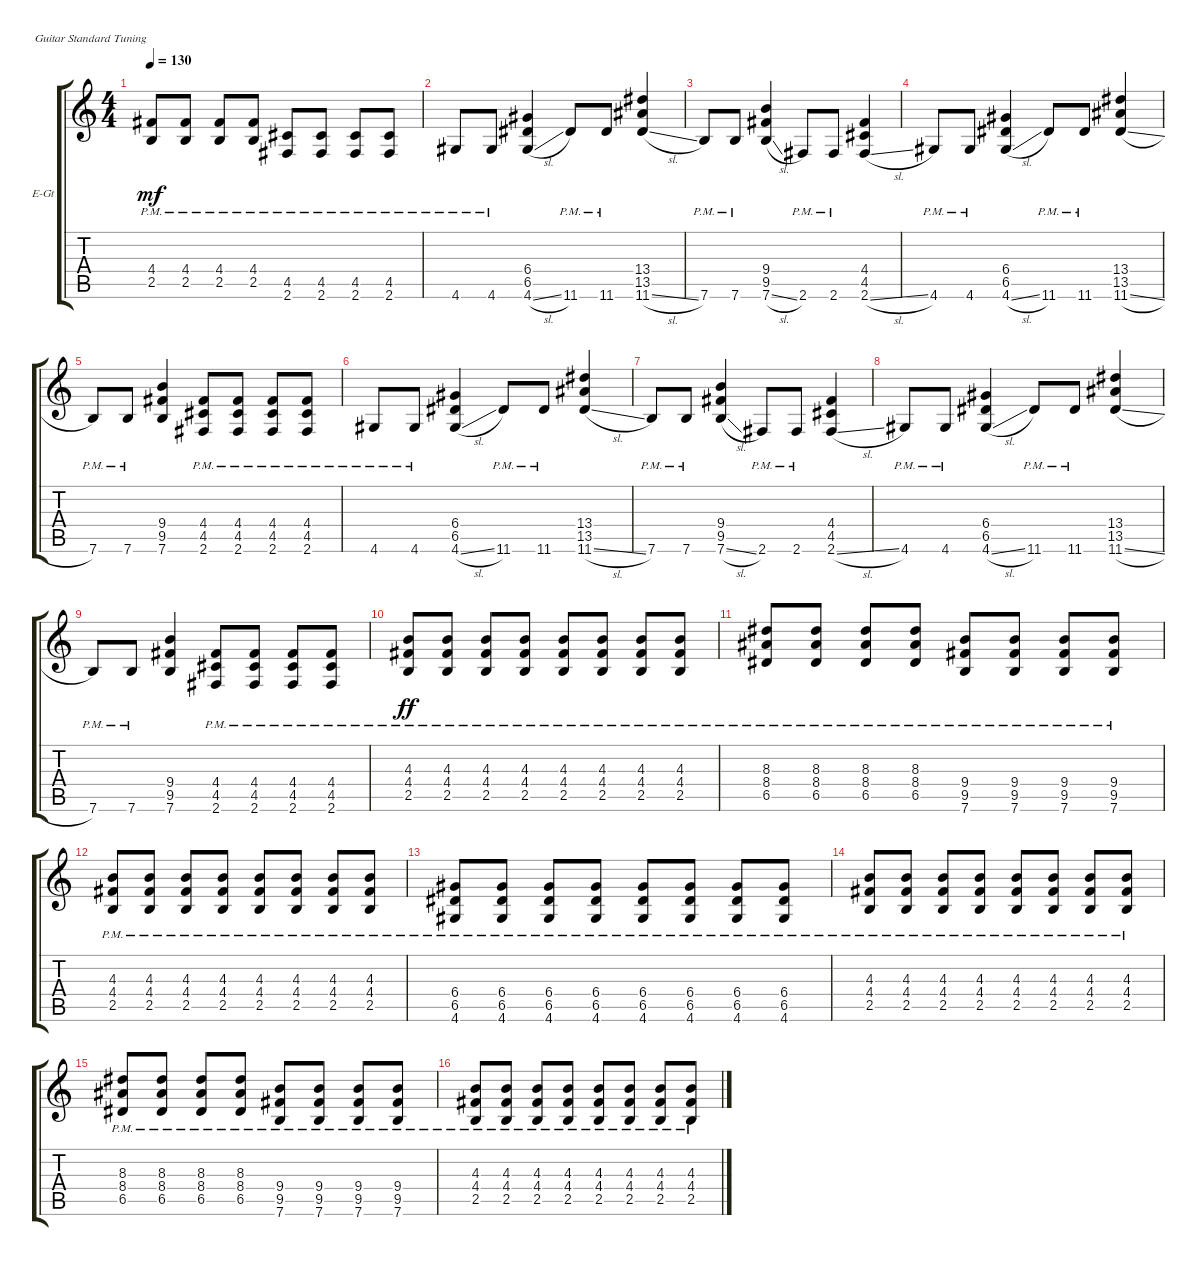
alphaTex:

\defaultSystemsLayout 4
\bracketExtendMode groupsimilarinstruments
\firstSystemTrackNameOrientation horizontal
\otherSystemsTrackNameOrientation horizontal
\track ("Electric Guitar" "E-Gt") {instrument distortionguitar}
\staff {score tabs}
\tuning (E4 B3 G3 D3 A2 E2)
\ts (4 4)
\tempo 130
\clef g2
\ks c
(2.5{pm} 4.4{pm}).8{dy mf} (2.5{pm} 4.4{pm}).8 (2.5{pm} 4.4{pm}).8 (2.5{pm} 4.4{pm}).8 (2.6{pm} 4.5{pm}).8 (2.6{pm} 4.5{pm}).8 (2.6{pm} 4.5{pm}).8 (2.6{pm} 4.5{pm}).8 |
4.6{pm}.8 4.6{pm}.8 (4.6{sl} 6.5 6.4).4 11.6{pm}.8 11.6{pm}.8 (11.6{sl} 13.5 13.4).4 |
7.6{pm}.8 7.6{pm}.8 (7.6{sl} 9.5 9.4).4 2.6{pm}.8 2.6{pm}.8 (2.6{sl} 4.5 4.4).4 |
4.6{pm}.8 4.6{pm}.8 (4.6{sl} 6.5 6.4).4 11.6{pm}.8 11.6{pm}.8 (11.6{sl} 13.5 13.4).4 |
7.6{pm}.8 7.6{pm}.8 (7.6 9.5 9.4).4 (2.6{pm} 4.5{pm} 4.4{pm}).8 (2.6{pm} 4.5{pm} 4.4{pm}).8 (2.6{pm} 4.5{pm} 4.4{pm}).8 (2.6{pm} 4.5{pm} 4.4{pm}).8 |
4.6{pm}.8 4.6{pm}.8 (4.6{sl} 6.5 6.4).4 11.6{pm}.8 11.6{pm}.8 (11.6{sl} 13.5 13.4).4 |
7.6{pm}.8 7.6{pm}.8 (7.6{sl} 9.5 9.4).4 2.6{pm}.8 2.6{pm}.8 (2.6{sl} 4.5 4.4).4 |
4.6{pm}.8 4.6{pm}.8 (4.6{sl} 6.5 6.4).4 11.6{pm}.8 11.6{pm}.8 (11.6{sl} 13.5 13.4).4 |
7.6{pm}.8 7.6{pm}.8 (7.6 9.5 9.4).4 (2.6{pm} 4.5{pm} 4.4{pm}).8 (2.6{pm} 4.5{pm} 4.4{pm}).8 (2.6{pm} 4.5{pm} 4.4{pm}).8 (2.6{pm} 4.5{pm} 4.4{pm}).8 |
(2.5{pm} 4.4{pm} 4.3{pm}).8{dy ff} (2.5{pm} 4.4{pm} 4.3{pm}).8 (2.5{pm} 4.4{pm} 4.3{pm}).8 (2.5{pm} 4.4{pm} 4.3{pm}).8 (2.5{pm} 4.4{pm} 4.3{pm}).8 (2.5{pm} 4.4{pm} 4.3{pm}).8 (2.5{pm} 4.4{pm} 4.3{pm}).8 (2.5{pm} 4.4{pm} 4.3{pm}).8 |
(6.5{pm} 8.4{pm} 8.3{pm}).8 (6.5{pm} 8.4{pm} 8.3{pm}).8 (6.5{pm} 8.4{pm} 8.3{pm}).8 (6.5{pm} 8.4{pm} 8.3{pm}).8 (7.6{pm} 9.5{pm} 9.4{pm}).8 (7.6{pm} 9.5{pm} 9.4{pm}).8 (7.6{pm} 9.5{pm} 9.4{pm}).8 (7.6{pm} 9.5{pm} 9.4{pm}).8 |
(2.5{pm} 4.4{pm} 4.3{pm}).8 (2.5{pm} 4.4{pm} 4.3{pm}).8 (2.5{pm} 4.4{pm} 4.3{pm}).8 (2.5{pm} 4.4{pm} 4.3{pm}).8 (2.5{pm} 4.4{pm} 4.3{pm}).8 (2.5{pm} 4.4{pm} 4.3{pm}).8 (2.5{pm} 4.4{pm} 4.3{pm}).8 (2.5{pm} 4.4{pm} 4.3{pm}).8 |
(4.6{pm} 6.5{pm} 6.4{pm}).8 (4.6{pm} 6.5{pm} 6.4{pm}).8 (4.6{pm} 6.5{pm} 6.4{pm}).8 (4.6{pm} 6.5{pm} 6.4{pm}).8 (4.6{pm} 6.5{pm} 6.4{pm}).8 (4.6{pm} 6.5{pm} 6.4{pm}).8 (4.6{pm} 6.5{pm} 6.4{pm}).8 (4.6{pm} 6.5{pm} 6.4{pm}).8 |
(2.5{pm} 4.4{pm} 4.3{pm}).8 (2.5{pm} 4.4{pm} 4.3{pm}).8 (2.5{pm} 4.4{pm} 4.3{pm}).8 (2.5{pm} 4.4{pm} 4.3{pm}).8 (2.5{pm} 4.4{pm} 4.3{pm}).8 (2.5{pm} 4.4{pm} 4.3{pm}).8 (2.5{pm} 4.4{pm} 4.3{pm}).8 (2.5{pm} 4.4{pm} 4.3{pm}).8 |
(6.5{pm} 8.4{pm} 8.3{pm}).8 (6.5{pm} 8.4{pm} 8.3{pm}).8 (6.5{pm} 8.4{pm} 8.3{pm}).8 (6.5{pm} 8.4{pm} 8.3{pm}).8 (7.6{pm} 9.5{pm} 9.4{pm}).8 (7.6{pm} 9.5{pm} 9.4{pm}).8 (7.6{pm} 9.5{pm} 9.4{pm}).8 (7.6{pm} 9.5{pm} 9.4{pm}).8 |
(2.5{pm} 4.4{pm} 4.3{pm}).8 (2.5{pm} 4.4{pm} 4.3{pm}).8 (2.5{pm} 4.4{pm} 4.3{pm}).8 (2.5{pm} 4.4{pm} 4.3{pm}).8 (2.5{pm} 4.4{pm} 4.3{pm}).8 (2.5{pm} 4.4{pm} 4.3{pm}).8 (2.5{pm} 4.4{pm} 4.3{pm}).8 (2.5{pm} 4.4{pm} 4.3{pm}).8
